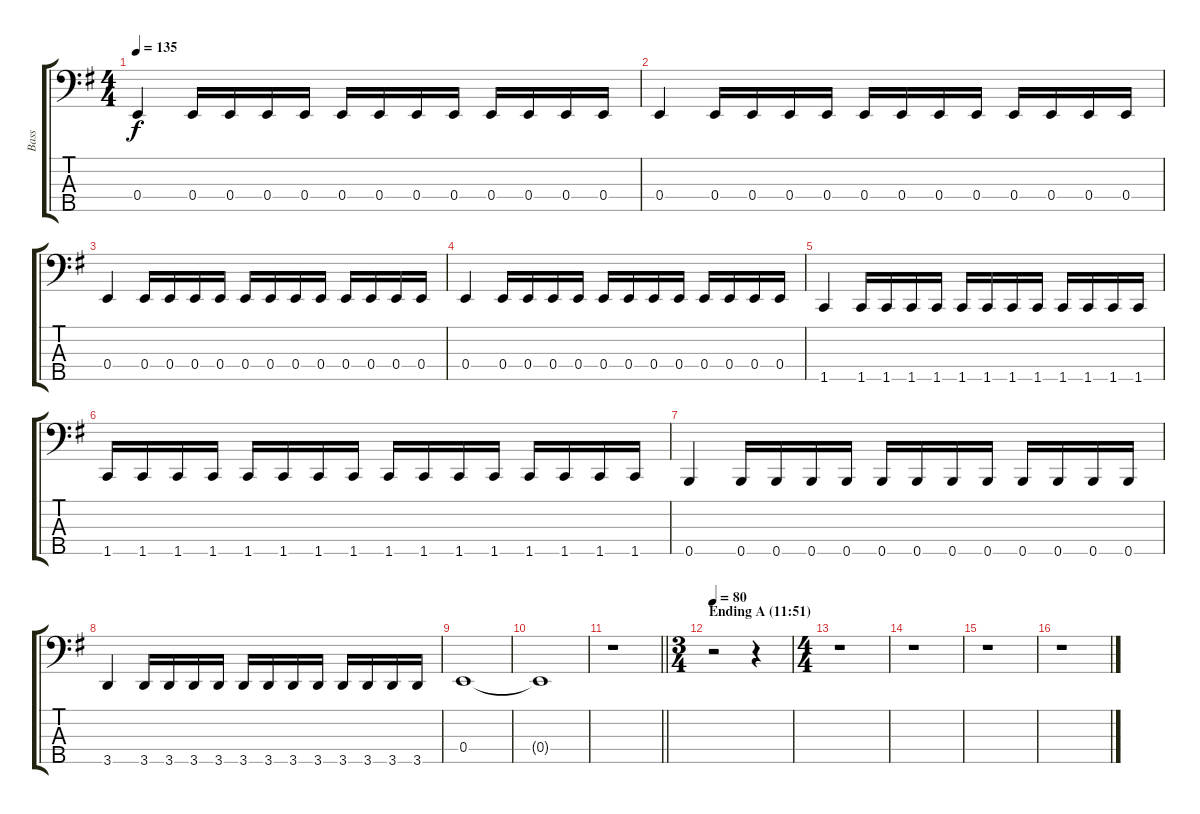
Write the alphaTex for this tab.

\track ("Bass" "Bass") {instrument electricbassfinger}
\staff {score tabs}
\tuning (G2 D2 A1 E1 B0) {hide}
\ts (4 4)
\tempo 135
\clef f4
\ks eminor
0.4.4{dy f} 0.4.16 0.4.16 0.4.16 0.4.16 0.4.16 0.4.16 0.4.16 0.4.16 0.4.16 0.4.16 0.4.16 0.4.16 |
0.4.4 0.4.16 0.4.16 0.4.16 0.4.16 0.4.16 0.4.16 0.4.16 0.4.16 0.4.16 0.4.16 0.4.16 0.4.16 |
0.4.4 0.4.16 0.4.16 0.4.16 0.4.16 0.4.16 0.4.16 0.4.16 0.4.16 0.4.16 0.4.16 0.4.16 0.4.16 |
0.4.4 0.4.16 0.4.16 0.4.16 0.4.16 0.4.16 0.4.16 0.4.16 0.4.16 0.4.16 0.4.16 0.4.16 0.4.16 |
1.5.4 1.5.16 1.5.16 1.5.16 1.5.16 1.5.16 1.5.16 1.5.16 1.5.16 1.5.16 1.5.16 1.5.16 1.5.16 |
1.5.16 1.5.16 1.5.16 1.5.16 1.5.16 1.5.16 1.5.16 1.5.16 1.5.16 1.5.16 1.5.16 1.5.16 1.5.16 1.5.16 1.5.16 1.5.16 |
0.5.4 0.5.16 0.5.16 0.5.16 0.5.16 0.5.16 0.5.16 0.5.16 0.5.16 0.5.16 0.5.16 0.5.16 0.5.16 |
3.5.4 3.5.16 3.5.16 3.5.16 3.5.16 3.5.16 3.5.16 3.5.16 3.5.16 3.5.16 3.5.16 3.5.16 3.5.16 |
0.4.1 |
0.4{t}.1{volume 0} |
\barLineRight lightlight
r.1 |
\ts (3 4)
\section ("" "Ending A (11:51)")
\tempo 80
r.2 r.4 |
\ts (4 4)
r.1 |
r.1 |
r.1 |
r.1
